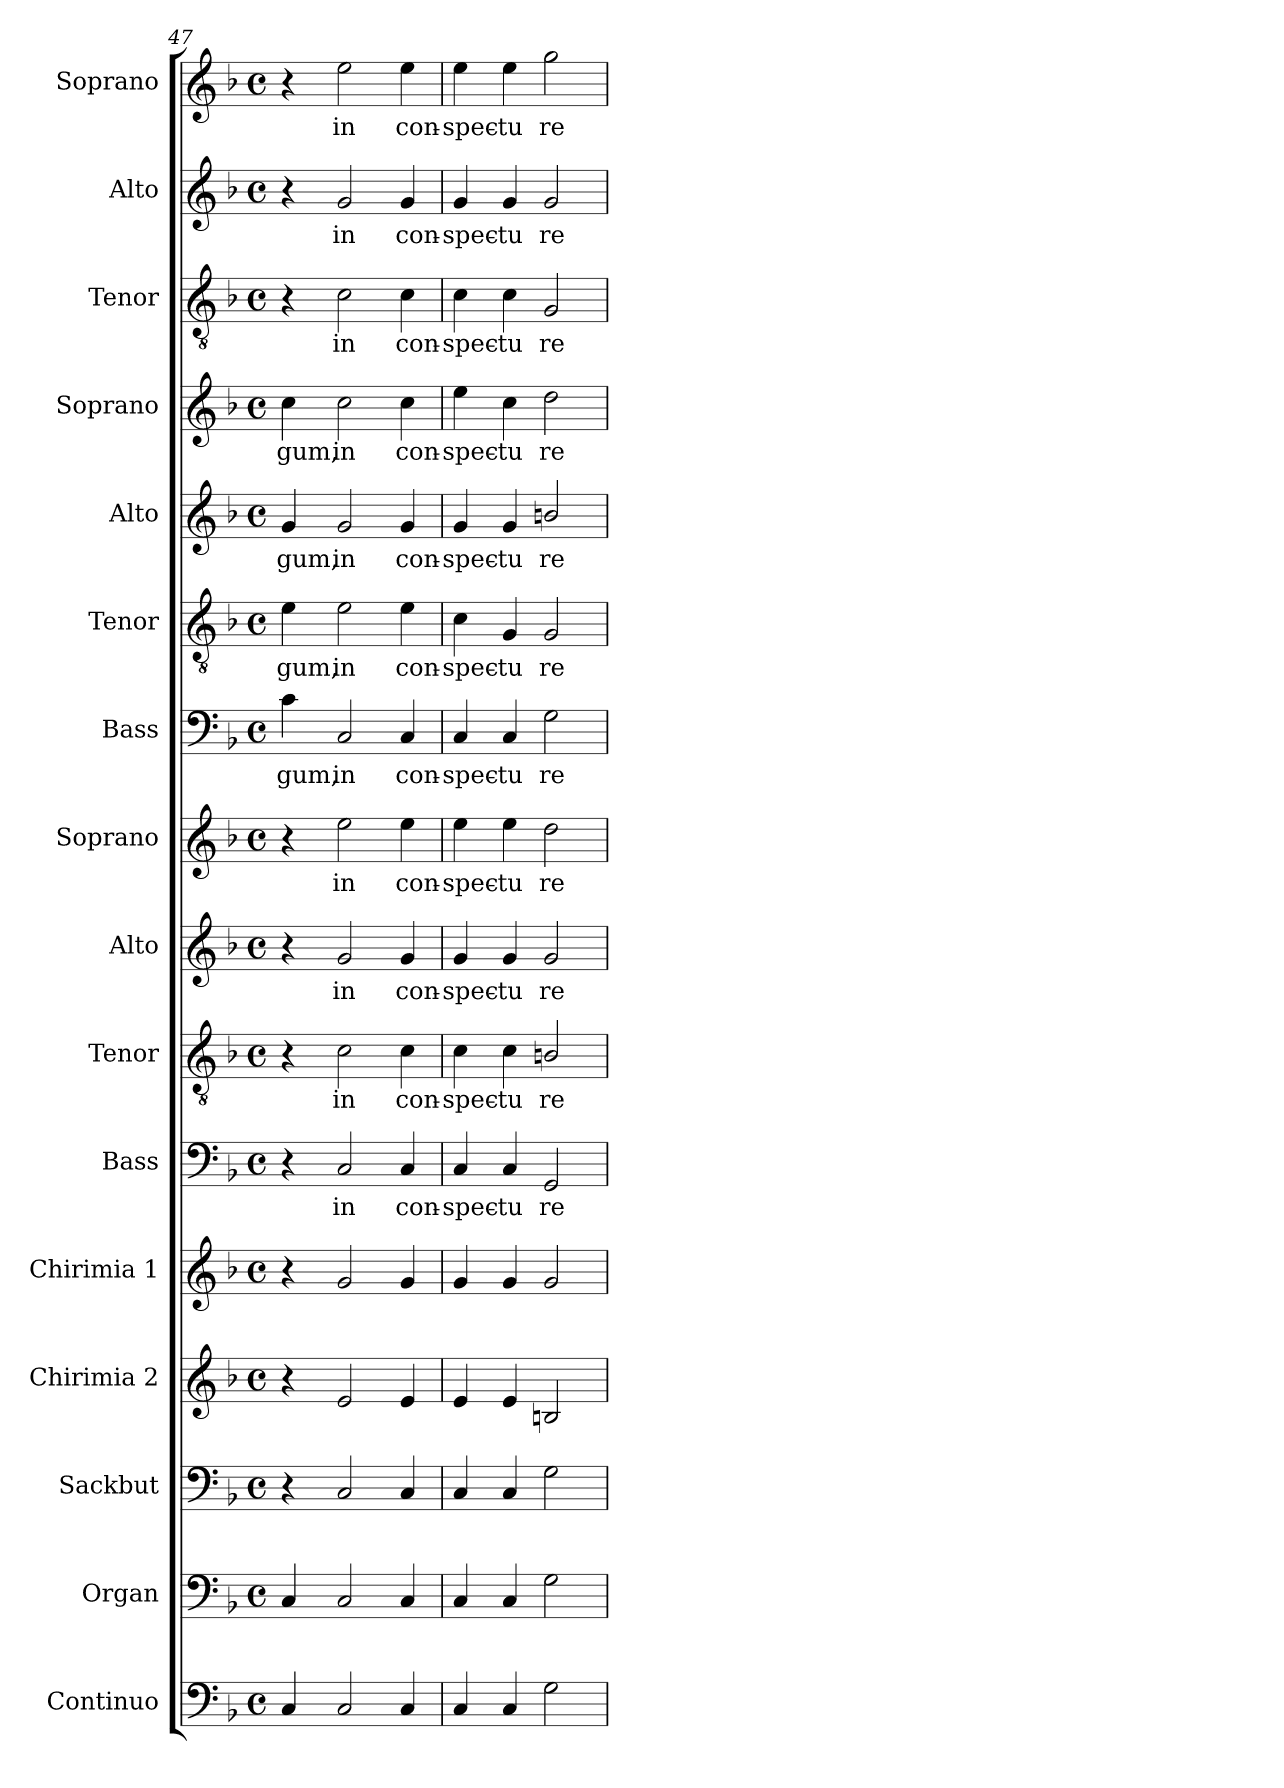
**kern	**kern	**kern	**kern	**kern	**kern	**text	**kern	**text	**kern	**text	**kern	**text	**kern	**text	**kern	**text	**kern	**text	**kern	**text	**kern	**text	**kern	**text	**kern	**text
*part16	*part15	*part14	*part13	*part12	*part11	*part11	*part10	*part10	*part9	*part9	*part8	*part8	*part7	*part7	*part6	*part6	*part5	*part5	*part4	*part4	*part3	*part3	*part2	*part2	*part1	*part1
*staff16	*staff15	*staff14	*staff13	*staff12	*staff11	*staff11	*staff10	*staff10	*staff9	*staff9	*staff8	*staff8	*staff7	*staff7	*staff6	*staff6	*staff5	*staff5	*staff4	*staff4	*staff3	*staff3	*staff2	*staff2	*staff1	*staff1
*I"Continuo	*I"Organ	*I"Sackbut	*I"Chirimia 2	*I"Chirimia 1	*I"Bass	*	*I"Tenor	*	*I"Alto	*	*I"Soprano	*	*I"Bass	*	*I"Tenor	*	*I"Alto	*	*I"Soprano	*	*I"Tenor	*	*I"Alto	*	*I"Soprano	*
*I'Cont.	*I'Org.	*I'Sbt.	*I'Chi.	*I'Chi.	*I'B.	*	*I'T.	*	*I'A.	*	*I'S.	*	*I'B.	*	*I'T.	*	*I'A.	*	*I'S.	*	*I'T.	*	*I'A.	*	*I'S.	*
*clefF4	*clefF4	*clefF4	*clefG2	*clefG2	*clefF4	*	*clefGv2	*	*clefG2	*	*clefG2	*	*clefF4	*	*clefGv2	*	*clefG2	*	*clefG2	*	*clefGv2	*	*clefG2	*	*clefG2	*
*	*	*	*	*	*	*	*ITrd7c12	*	*	*	*	*	*	*	*ITrd7c12	*	*	*	*	*	*ITrd7c12	*	*	*	*	*
*k[b-]	*k[b-]	*k[b-]	*k[b-]	*k[b-]	*k[b-]	*	*k[b-]	*	*k[b-]	*	*k[b-]	*	*k[b-]	*	*k[b-]	*	*k[b-]	*	*k[b-]	*	*k[b-]	*	*k[b-]	*	*k[b-]	*
*F:	*F:	*F:	*F:	*F:	*F:	*	*F:	*	*F:	*	*F:	*	*F:	*	*F:	*	*F:	*	*F:	*	*F:	*	*F:	*	*F:	*
*M4/4	*M4/4	*M4/4	*M4/4	*M4/4	*M4/4	*	*M4/4	*	*M4/4	*	*M4/4	*	*M4/4	*	*M4/4	*	*M4/4	*	*M4/4	*	*M4/4	*	*M4/4	*	*M4/4	*
*met(c)	*met(c)	*met(c)	*met(c)	*met(c)	*met(c)	*	*met(c)	*	*met(c)	*	*met(c)	*	*met(c)	*	*met(c)	*	*met(c)	*	*met(c)	*	*met(c)	*	*met(c)	*	*met(c)	*
=47	=47	=47	=47	=47	=47	=47	=47	=47	=47	=47	=47	=47	=47	=47	=47	=47	=47	=47	=47	=47	=47	=47	=47	=47	=47	=47
!	!	!	!	!	!	!	!	!	!	!	!	!	!	!LO:LY:b:color=#000000	!	!	!	!	!	!	!	!	!	!	!	!
!	!	!	!	!	!	!	!	!	!	!	!	!	!	!	!	!LO:LY:b:color=#000000	!	!	!	!	!	!	!	!	!	!
!	!	!	!	!	!	!	!	!	!	!	!	!	!	!	!	!	!	!LO:LY:b:color=#000000	!	!	!	!	!	!	!	!
!	!	!	!	!	!	!	!	!	!	!	!	!	!	!	!	!	!	!	!	!LO:LY:b:color=#000000	!	!	!	!	!	!
4Ci/	4Ci/	4r	4r	4r	4r	.	4r	.	4r	.	4r	.	4ci\	-gum,	4Ei\	-gum,	4gi/	-gum,	4cci\	-gum,	4r	.	4r	.	4r	.
!	!	!	!	!	!	!LO:LY:b:color=#000000	!	!	!	!	!	!	!	!	!	!	!	!	!	!	!	!	!	!	!	!
!	!	!	!	!	!	!	!	!LO:LY:b:color=#000000	!	!	!	!	!	!	!	!	!	!	!	!	!	!	!	!	!	!
!	!	!	!	!	!	!	!	!	!	!LO:LY:b:color=#000000	!	!	!	!	!	!	!	!	!	!	!	!	!	!	!	!
!	!	!	!	!	!	!	!	!	!	!	!	!LO:LY:b:color=#000000	!	!	!	!	!	!	!	!	!	!	!	!	!	!
!	!	!	!	!	!	!	!	!	!	!	!	!	!	!LO:LY:b:color=#000000	!	!	!	!	!	!	!	!	!	!	!	!
!	!	!	!	!	!	!	!	!	!	!	!	!	!	!	!	!LO:LY:b:color=#000000	!	!	!	!	!	!	!	!	!	!
!	!	!	!	!	!	!	!	!	!	!	!	!	!	!	!	!	!	!LO:LY:b:color=#000000	!	!	!	!	!	!	!	!
!	!	!	!	!	!	!	!	!	!	!	!	!	!	!	!	!	!	!	!	!LO:LY:b:color=#000000	!	!	!	!	!	!
!	!	!	!	!	!	!	!	!	!	!	!	!	!	!	!	!	!	!	!	!	!	!LO:LY:b:color=#000000	!	!	!	!
!	!	!	!	!	!	!	!	!	!	!	!	!	!	!	!	!	!	!	!	!	!	!	!	!LO:LY:b:color=#000000	!	!
!	!	!	!	!	!	!	!	!	!	!	!	!	!	!	!	!	!	!	!	!	!	!	!	!	!	!LO:LY:b:color=#000000
2Ci/	2Ci/	2Ci/	2ei/	2gi/	2Ci/	in	2Ci\	in	2gi/	in	2eei\	in	2Ci/	in	2Ei\	in	2gi/	in	2cci\	in	2Ci\	in	2gi/	in	2eei\	in
!	!	!	!	!	!	!LO:LY:b:color=#000000	!	!	!	!	!	!	!	!	!	!	!	!	!	!	!	!	!	!	!	!
!	!	!	!	!	!	!	!	!LO:LY:b:color=#000000	!	!	!	!	!	!	!	!	!	!	!	!	!	!	!	!	!	!
!	!	!	!	!	!	!	!	!	!	!LO:LY:b:color=#000000	!	!	!	!	!	!	!	!	!	!	!	!	!	!	!	!
!	!	!	!	!	!	!	!	!	!	!	!	!LO:LY:b:color=#000000	!	!	!	!	!	!	!	!	!	!	!	!	!	!
!	!	!	!	!	!	!	!	!	!	!	!	!	!	!LO:LY:b:color=#000000	!	!	!	!	!	!	!	!	!	!	!	!
!	!	!	!	!	!	!	!	!	!	!	!	!	!	!	!	!LO:LY:b:color=#000000	!	!	!	!	!	!	!	!	!	!
!	!	!	!	!	!	!	!	!	!	!	!	!	!	!	!	!	!	!LO:LY:b:color=#000000	!	!	!	!	!	!	!	!
!	!	!	!	!	!	!	!	!	!	!	!	!	!	!	!	!	!	!	!	!LO:LY:b:color=#000000	!	!	!	!	!	!
!	!	!	!	!	!	!	!	!	!	!	!	!	!	!	!	!	!	!	!	!	!	!LO:LY:b:color=#000000	!	!	!	!
!	!	!	!	!	!	!	!	!	!	!	!	!	!	!	!	!	!	!	!	!	!	!	!	!LO:LY:b:color=#000000	!	!
!	!	!	!	!	!	!	!	!	!	!	!	!	!	!	!	!	!	!	!	!	!	!	!	!	!	!LO:LY:b:color=#000000
4Ci/	4Ci/	4Ci/	4ei/	4gi/	4Ci/	con-	4Ci\	con-	4gi/	con-	4eei\	con-	4Ci/	con-	4Ei\	con-	4gi/	con-	4cci\	con-	4Ci\	con-	4gi/	con-	4eei\	con-
=48	=48	=48	=48	=48	=48	=48	=48	=48	=48	=48	=48	=48	=48	=48	=48	=48	=48	=48	=48	=48	=48	=48	=48	=48	=48	=48
!	!	!	!	!	!	!LO:LY:b:color=#000000	!	!	!	!	!	!	!	!	!	!	!	!	!	!	!	!	!	!	!	!
!	!	!	!	!	!	!	!	!LO:LY:b:color=#000000	!	!	!	!	!	!	!	!	!	!	!	!	!	!	!	!	!	!
!	!	!	!	!	!	!	!	!	!	!LO:LY:b:color=#000000	!	!	!	!	!	!	!	!	!	!	!	!	!	!	!	!
!	!	!	!	!	!	!	!	!	!	!	!	!LO:LY:b:color=#000000	!	!	!	!	!	!	!	!	!	!	!	!	!	!
!	!	!	!	!	!	!	!	!	!	!	!	!	!	!LO:LY:b:color=#000000	!	!	!	!	!	!	!	!	!	!	!	!
!	!	!	!	!	!	!	!	!	!	!	!	!	!	!	!	!LO:LY:b:color=#000000	!	!	!	!	!	!	!	!	!	!
!	!	!	!	!	!	!	!	!	!	!	!	!	!	!	!	!	!	!LO:LY:b:color=#000000	!	!	!	!	!	!	!	!
!	!	!	!	!	!	!	!	!	!	!	!	!	!	!	!	!	!	!	!	!LO:LY:b:color=#000000	!	!	!	!	!	!
!	!	!	!	!	!	!	!	!	!	!	!	!	!	!	!	!	!	!	!	!	!	!LO:LY:b:color=#000000	!	!	!	!
!	!	!	!	!	!	!	!	!	!	!	!	!	!	!	!	!	!	!	!	!	!	!	!	!LO:LY:b:color=#000000	!	!
!	!	!	!	!	!	!	!	!	!	!	!	!	!	!	!	!	!	!	!	!	!	!	!	!	!	!LO:LY:b:color=#000000
4Ci/	4Ci/	4Ci/	4ei/	4gi/	4Ci/	-spec-	4Ci\	-spec-	4gi/	-spec-	4eei\	-spec-	4Ci/	-spec-	4Ci\	-spec-	4gi/	-spec-	4eei\	-spec-	4Ci\	-spec-	4gi/	-spec-	4eei\	-spec-
!	!	!	!	!	!	!LO:LY:b:color=#000000	!	!	!	!	!	!	!	!	!	!	!	!	!	!	!	!	!	!	!	!
!	!	!	!	!	!	!	!	!LO:LY:b:color=#000000	!	!	!	!	!	!	!	!	!	!	!	!	!	!	!	!	!	!
!	!	!	!	!	!	!	!	!	!	!LO:LY:b:color=#000000	!	!	!	!	!	!	!	!	!	!	!	!	!	!	!	!
!	!	!	!	!	!	!	!	!	!	!	!	!LO:LY:b:color=#000000	!	!	!	!	!	!	!	!	!	!	!	!	!	!
!	!	!	!	!	!	!	!	!	!	!	!	!	!	!LO:LY:b:color=#000000	!	!	!	!	!	!	!	!	!	!	!	!
!	!	!	!	!	!	!	!	!	!	!	!	!	!	!	!	!LO:LY:b:color=#000000	!	!	!	!	!	!	!	!	!	!
!	!	!	!	!	!	!	!	!	!	!	!	!	!	!	!	!	!	!LO:LY:b:color=#000000	!	!	!	!	!	!	!	!
!	!	!	!	!	!	!	!	!	!	!	!	!	!	!	!	!	!	!	!	!LO:LY:b:color=#000000	!	!	!	!	!	!
!	!	!	!	!	!	!	!	!	!	!	!	!	!	!	!	!	!	!	!	!	!	!LO:LY:b:color=#000000	!	!	!	!
!	!	!	!	!	!	!	!	!	!	!	!	!	!	!	!	!	!	!	!	!	!	!	!	!LO:LY:b:color=#000000	!	!
!	!	!	!	!	!	!	!	!	!	!	!	!	!	!	!	!	!	!	!	!	!	!	!	!	!	!LO:LY:b:color=#000000
4Ci/	4Ci/	4Ci/	4ei/	4gi/	4Ci/	-tu	4Ci\	-tu	4gi/	-tu	4eei\	-tu	4Ci/	-tu	4GGi/	-tu	4gi/	-tu	4cci\	-tu	4Ci\	-tu	4gi/	-tu	4eei\	-tu
!	!	!	!	!	!	!LO:LY:b:color=#000000	!	!	!	!	!	!	!	!	!	!	!	!	!	!	!	!	!	!	!	!
!	!	!	!	!	!	!	!	!LO:LY:b:color=#000000	!	!	!	!	!	!	!	!	!	!	!	!	!	!	!	!	!	!
!	!	!	!	!	!	!	!	!	!	!LO:LY:b:color=#000000	!	!	!	!	!	!	!	!	!	!	!	!	!	!	!	!
!	!	!	!	!	!	!	!	!	!	!	!	!LO:LY:b:color=#000000	!	!	!	!	!	!	!	!	!	!	!	!	!	!
!	!	!	!	!	!	!	!	!	!	!	!	!	!	!LO:LY:b:color=#000000	!	!	!	!	!	!	!	!	!	!	!	!
!	!	!	!	!	!	!	!	!	!	!	!	!	!	!	!	!LO:LY:b:color=#000000	!	!	!	!	!	!	!	!	!	!
!	!	!	!	!	!	!	!	!	!	!	!	!	!	!	!	!	!	!LO:LY:b:color=#000000	!	!	!	!	!	!	!	!
!	!	!	!	!	!	!	!	!	!	!	!	!	!	!	!	!	!	!	!	!LO:LY:b:color=#000000	!	!	!	!	!	!
!	!	!	!	!	!	!	!	!	!	!	!	!	!	!	!	!	!	!	!	!	!	!LO:LY:b:color=#000000	!	!	!	!
!	!	!	!	!	!	!	!	!	!	!	!	!	!	!	!	!	!	!	!	!	!	!	!	!LO:LY:b:color=#000000	!	!
!	!	!	!	!	!	!	!	!	!	!	!	!	!	!	!	!	!	!	!	!	!	!	!	!	!	!LO:LY:b:color=#000000
2Gi\	2Gi\	2Gi\	2Bni/	2gi/	2GGi/	re-	2BBni/	re-	2gi/	re-	2ddi\	re-	2Gi\	re-	2GGi/	re-	2bni/	re-	2ddi\	re-	2GGi/	re-	2gi/	re-	2ggi\	re-
=	=	=	=	=	=	=	=	=	=	=	=	=	=	=	=	=	=	=	=	=	=	=	=	=	=	=
*-	*-	*-	*-	*-	*-	*-	*-	*-	*-	*-	*-	*-	*-	*-	*-	*-	*-	*-	*-	*-	*-	*-	*-	*-	*-	*-
